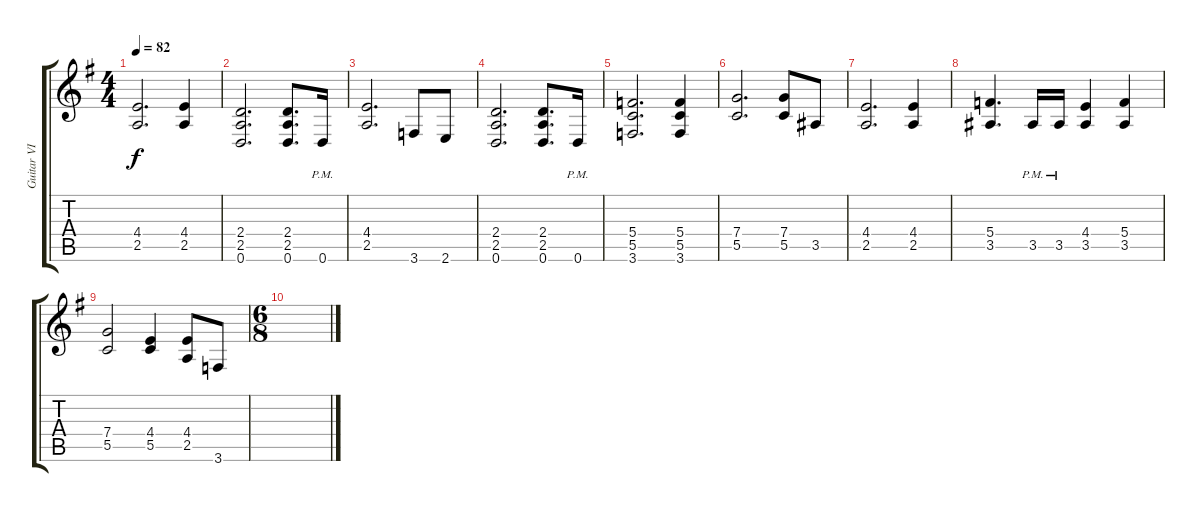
\track ("Guitar VI (Tune down 1 step)" "Guitar VI ") {instrument distortionguitar}
\staff {score tabs}
\tuning (D4 A3 F3 C3 G2 D2) {hide}
\ts (4 4)
\tempo 82
\clef g2
\ks g
(4.4 2.5).2{d dy f} (4.4 2.5).4 |
(2.4 2.5 0.6).2{d} (2.4 2.5 0.6).8{d} 0.6{pm}.16 |
(4.4 2.5).2{d} 3.6.8 2.6.8 |
(2.4 2.5 0.6).2{d} (2.4 2.5 0.6).8{d} 0.6{pm}.16 |
(5.4 5.5 3.6).2{d} (5.4 5.5 3.6).4 |
(7.4 5.5).2{d} (7.4 5.5).8 3.5.8 |
(4.4 2.5).2{d} (4.4 2.5).4 |
(5.4 3.5).4{d} 3.5{pm}.16 3.5{pm}.16 (4.4 3.5).4 (5.4 3.5).4 |
(7.4 5.5).2 (4.4 5.5).4 (4.4 2.5).8 3.6.8 |
\ts (6 8)
